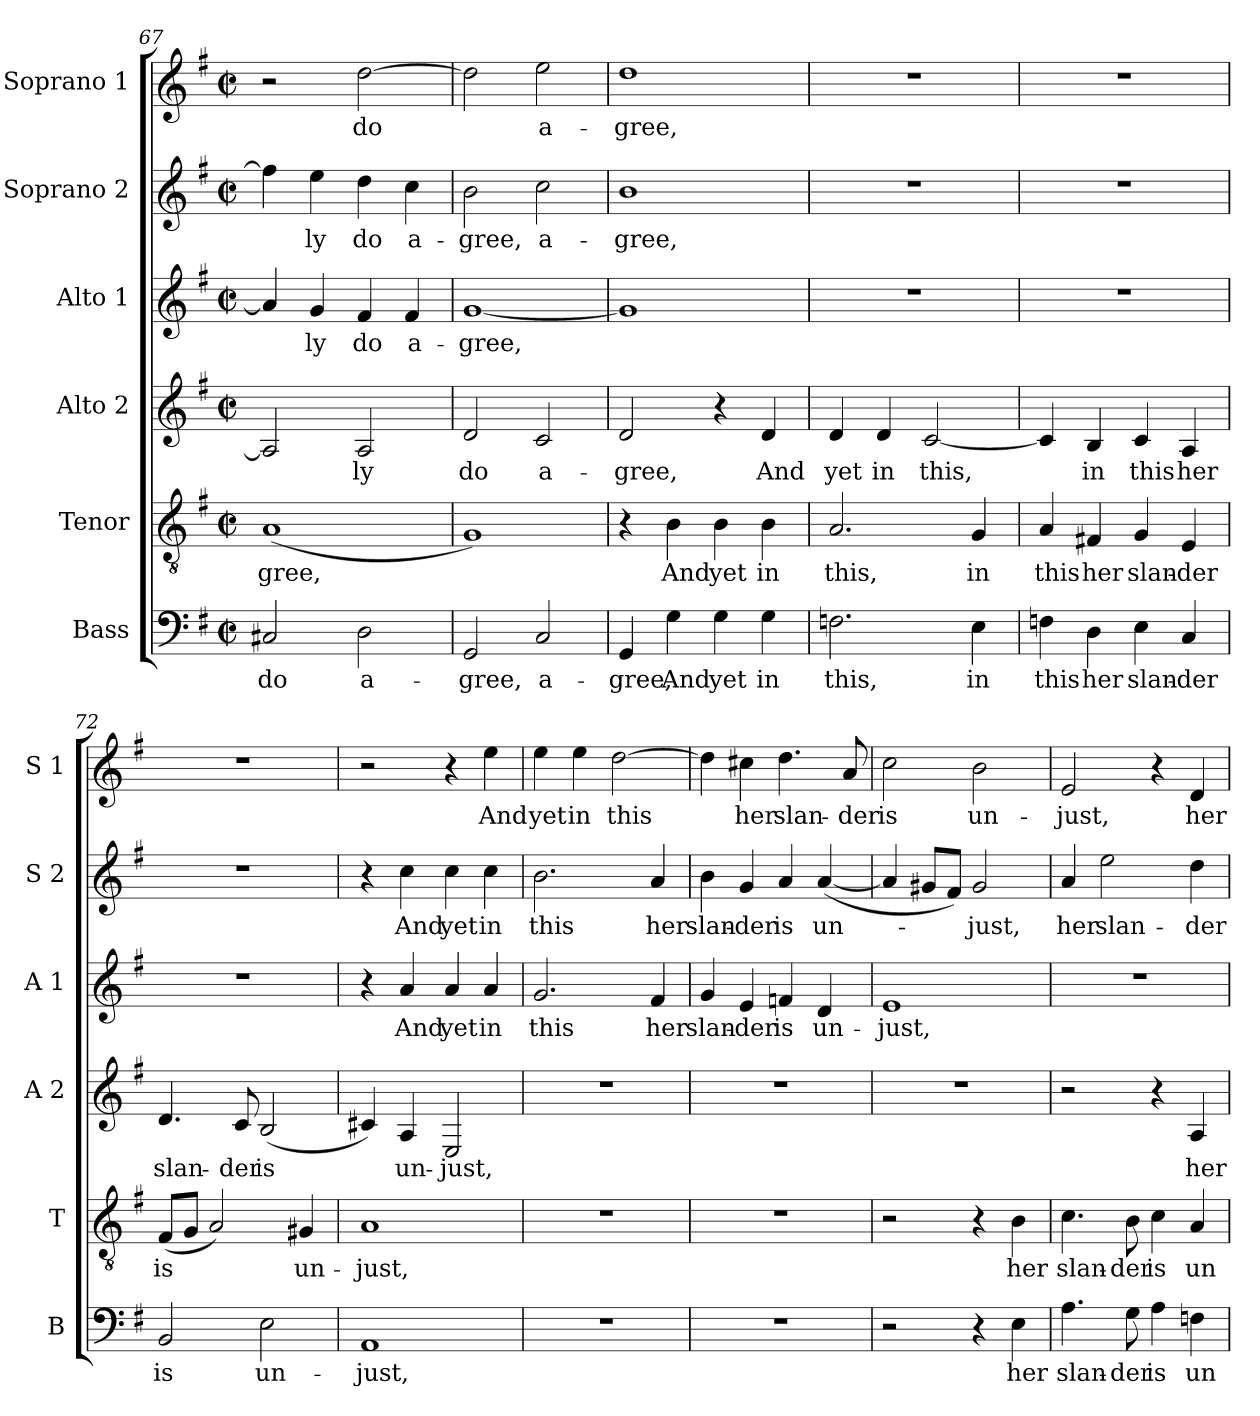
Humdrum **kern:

**kern	**text	**kern	**text	**kern	**text	**kern	**text	**kern	**text	**kern	**text
*part6	*part6	*part5	*part5	*part4	*part4	*part3	*part3	*part2	*part2	*part1	*part1
*staff6	*staff6	*staff5	*staff5	*staff4	*staff4	*staff3	*staff3	*staff2	*staff2	*staff1	*staff1
*I"Bass	*	*I"Tenor	*	*I"Alto 2	*	*I"Alto 1	*	*I"Soprano 2	*	*I"Soprano 1	*
*I'B	*	*I'T	*	*I'A 2	*	*I'A 1	*	*I'S 2	*	*I'S 1	*
*clefF4	*	*clefGv2	*	*clefG2	*	*clefG2	*	*clefG2	*	*clefG2	*
*k[f#]	*	*k[f#]	*	*k[f#]	*	*k[f#]	*	*k[f#]	*	*k[f#]	*
*G:	*	*G:	*	*G:	*	*G:	*	*G:	*	*G:	*
*M2/2	*	*M2/2	*	*M2/2	*	*M2/2	*	*M2/2	*	*M2/2	*
*met(c|)	*	*met(c|)	*	*met(c|)	*	*met(c|)	*	*met(c|)	*	*met(c|)	*
=67	=67	=67	=67	=67	=67	=67	=67	=67	=67	=67	=67
2C#X/	do	(1A	-gree,	2A/]	.	4a/]	.	4ff\]	.	2r	.
.	.	.	.	.	.	4g/	-ly	4ee\	-ly	.	.
2D\	a-	.	.	2A/	-ly	4f#/	do	4dd\	do	[2dd\	do
.	.	.	.	.	.	4f#/	a-	4cc\	a-	.	.
=68	=68	=68	=68	=68	=68	=68	=68	=68	=68	=68	=68
2GG/	-gree,	1G)	.	2d/	do	[1g	-gree,	2b\	-gree,	2dd\]	.
2C/	a-	.	.	2c/	a-	.	.	2cc\	a-	2ee\	a-
!!LO:PB:g=z
=69	=69	=69	=69	=69	=69	=69	=69	=69	=69	=69	=69
4GG/	-gree,	4r	.	2d/	-gree,	1g]	.	1b	-gree,	1dd	-gree,
4G\	And	4B\	And	.	.	.	.	.	.	.	.
4G\	yet	4B\	yet	4r	.	.	.	.	.	.	.
4G\	in	4B\	in	4d/	And	.	.	.	.	.	.
=70	=70	=70	=70	=70	=70	=70	=70	=70	=70	=70	=70
2.Fn\	this,	2.A/	this,	4d/	yet	1r	.	1r	.	1r	.
.	.	.	.	4d/	in	.	.	.	.	.	.
.	.	.	.	[2c/	this,	.	.	.	.	.	.
4E\	in	4G/	in	.	.	.	.	.	.	.	.
=71	=71	=71	=71	=71	=71	=71	=71	=71	=71	=71	=71
4Fn\	this	4A/	this	4c/]	.	1r	.	1r	.	1r	.
4D\	her	4F#X/	her	4B/	in	.	.	.	.	.	.
4E\	slan-	4G/	slan-	4c/	this	.	.	.	.	.	.
4C/	-der	4E/	-der	4A/	her	.	.	.	.	.	.
=72	=72	=72	=72	=72	=72	=72	=72	=72	=72	=72	=72
2BB/	is	(8F#/L	is	4.d/	slan-	1r	.	1r	.	1r	.
.	.	8G/J	.	.	.	.	.	.	.	.	.
.	.	2A/)	.	.	.	.	.	.	.	.	.
.	.	.	.	8c/	-der	.	.	.	.	.	.
2E\	un-	.	.	(2B/	is	.	.	.	.	.	.
.	.	4G#X/	un-	.	.	.	.	.	.	.	.
=73	=73	=73	=73	=73	=73	=73	=73	=73	=73	=73	=73
1AA	-just,	1A	-just,	4c#X/)	.	4r	.	4r	.	2r	.
.	.	.	.	4A/	un-	4a/	And	4cc\	And	.	.
.	.	.	.	2E/	-just,	4a/	yet	4cc\	yet	4r	.
.	.	.	.	.	.	4a/	in	4cc\	in	4ee\	And
=74	=74	=74	=74	=74	=74	=74	=74	=74	=74	=74	=74
1r	.	1r	.	1r	.	2.g/	this	2.b\	this	4ee\	yet
.	.	.	.	.	.	.	.	.	.	4ee\	in
.	.	.	.	.	.	.	.	.	.	[2dd\	this
.	.	.	.	.	.	4f#/	her	4a/	her	.	.
=75	=75	=75	=75	=75	=75	=75	=75	=75	=75	=75	=75
1r	.	1r	.	1r	.	4g/	slan-	4b\	slan-	4dd\]	.
.	.	.	.	.	.	4e/	-der	4g/	-der	4cc#X\	her
.	.	.	.	.	.	4fn/	is	4a/	is	4.dd\	slan-
.	.	.	.	.	.	4d/	un-	([4a/	un-	.	.
.	.	.	.	.	.	.	.	.	.	8a/	-der
!!LO:LB:g=z
=76	=76	=76	=76	=76	=76	=76	=76	=76	=76	=76	=76
2r	.	2r	.	1r	.	1e	-just,	4a/]	.	2cc\	is
.	.	.	.	.	.	.	.	8g#X/L	.	.	.
.	.	.	.	.	.	.	.	8f#/J)	.	.	.
4r	.	4r	.	.	.	.	.	2g#/	-just,	2b\	un-
4E\	her	4B\	her	.	.	.	.	.	.	.	.
=77	=77	=77	=77	=77	=77	=77	=77	=77	=77	=77	=77
4.A\	slan-	4.c\	slan-	2r	.	1r	.	4a/	her	2e/	-just,
.	.	.	.	.	.	.	.	2ee\	slan-	.	.
8G\	-der	8B\	-der	.	.	.	.	.	.	.	.
4A\	is	4c\	is	4r	.	.	.	.	.	4r	.
4Fn\	un-	4A/	un-	4A/	her	.	.	4dd\	-der	4d/	her
=	=	=	=	=	=	=	=	=	=	=	=
*-	*-	*-	*-	*-	*-	*-	*-	*-	*-	*-	*-
